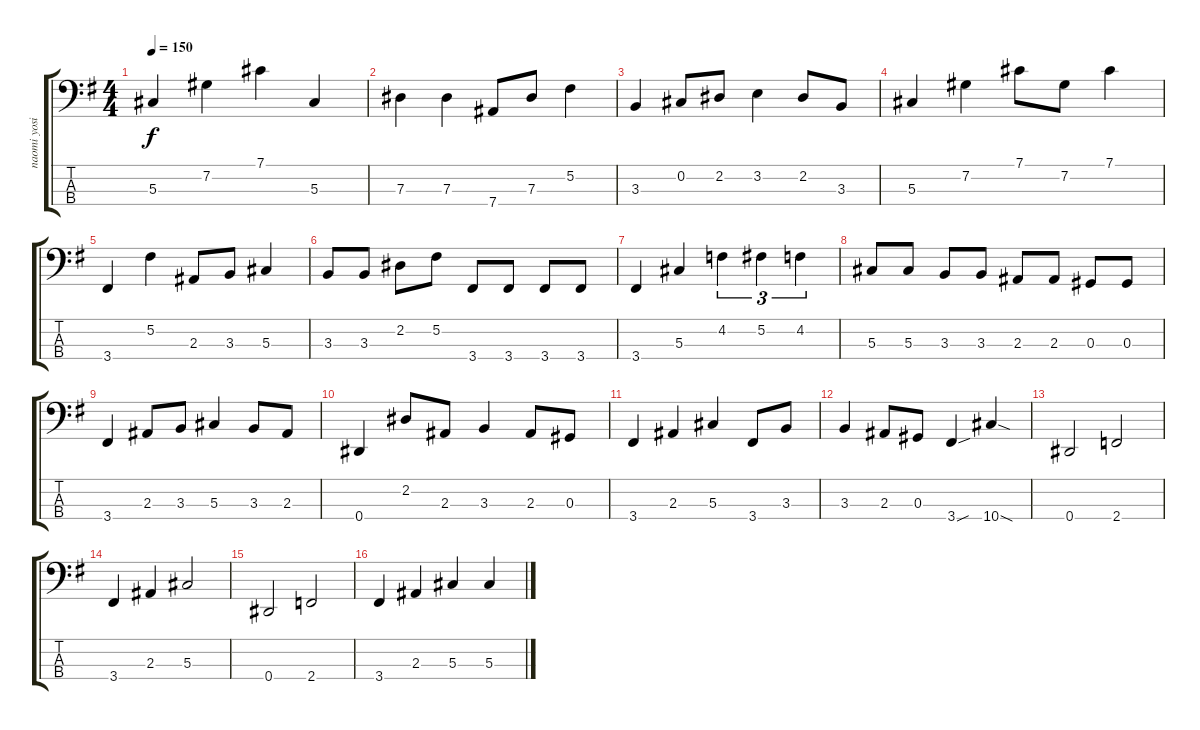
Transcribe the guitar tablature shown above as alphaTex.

\track ("naomi yosihumi - Bass" "naomi yosi") {instrument electricbasspick}
\staff {score tabs}
\tuning (Gb2 Db2 Ab1 Eb1) {hide}
\ts (4 4)
\tempo 150
\clef f4
\ks g
5.3.4{dy f} 7.2.4 7.1.4 5.3.4 |
7.3.4 7.3.4 7.4.8 7.3.8 5.2.4 |
3.3.4 0.2.8 2.2.8 3.2.4 2.2.8 3.3.8 |
5.3.4 7.2.4 7.1.8 7.2.8 7.1.4 |
3.4.4 5.2.4 2.3.8 3.3.8 5.3.4 |
3.3.8 3.3.8 2.2.8 5.2.8 3.4.8 3.4.8 3.4.8 3.4.8 |
3.4.4 5.3.4 4.2.4{tu (3 2)} 5.2.4{tu (3 2)} 4.2.4{tu (3 2)} |
5.3.8 5.3.8 3.3.8 3.3.8 2.3.8 2.3.8 0.3.8 0.3.8 |
3.4.4 2.3.8 3.3.8 5.3.4 3.3.8 2.3.8 |
0.4.4 2.2.8 2.3.8 3.3.4 2.3.8 0.3.8 |
3.4.4 2.3.4 5.3.4 3.4.8 3.3.8 |
3.3.4 2.3.8 0.3.8 3.4{sou}.4 10.4{sod}.4 |
0.4.2 2.4.2 |
3.4.4 2.3.4 5.3.2 |
0.4.2 2.4.2 |
3.4.4 2.3.4 5.3.4 5.3.4
